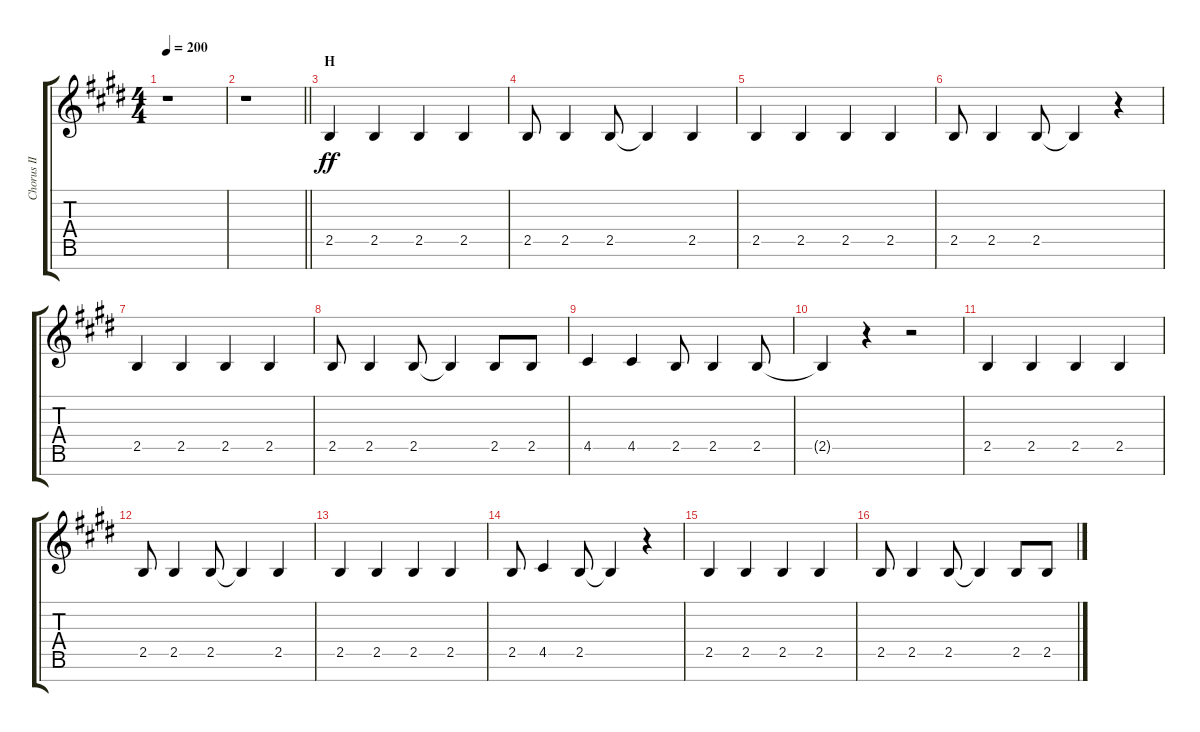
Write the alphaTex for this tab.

\track ("Chorus II" "Chorus II") {instrument voiceoohs}
\staff {score tabs}
\tuning (E5 B4 G4 D4 A3 E3 B2) {hide}
\ts (4 4)
\tempo 200
\clef g2
\ks e
r.1{dy ff} |
\barLineRight lightlight
r.1 |
\section ("" "H")
2.5.4 2.5.4 2.5.4 2.5.4 |
2.5.8 2.5.4 2.5.8 2.5{t}.4 2.5.4 |
2.5.4 2.5.4 2.5.4 2.5.4 |
2.5.8 2.5.4 2.5.8 2.5{t}.4 r.4 |
2.5.4 2.5.4 2.5.4 2.5.4 |
2.5.8 2.5.4 2.5.8 2.5{t}.4 2.5.8 2.5.8 |
4.5.4 4.5.4 2.5.8 2.5.4 2.5.8 |
2.5{t}.4 r.4 r.2 |
2.5.4 2.5.4 2.5.4 2.5.4 |
2.5.8 2.5.4 2.5.8 2.5{t}.4 2.5.4 |
2.5.4 2.5.4 2.5.4 2.5.4 |
2.5.8 4.5.4 2.5.8 2.5{t}.4 r.4 |
2.5.4 2.5.4 2.5.4 2.5.4 |
2.5.8 2.5.4 2.5.8 2.5{t}.4 2.5.8 2.5.8
